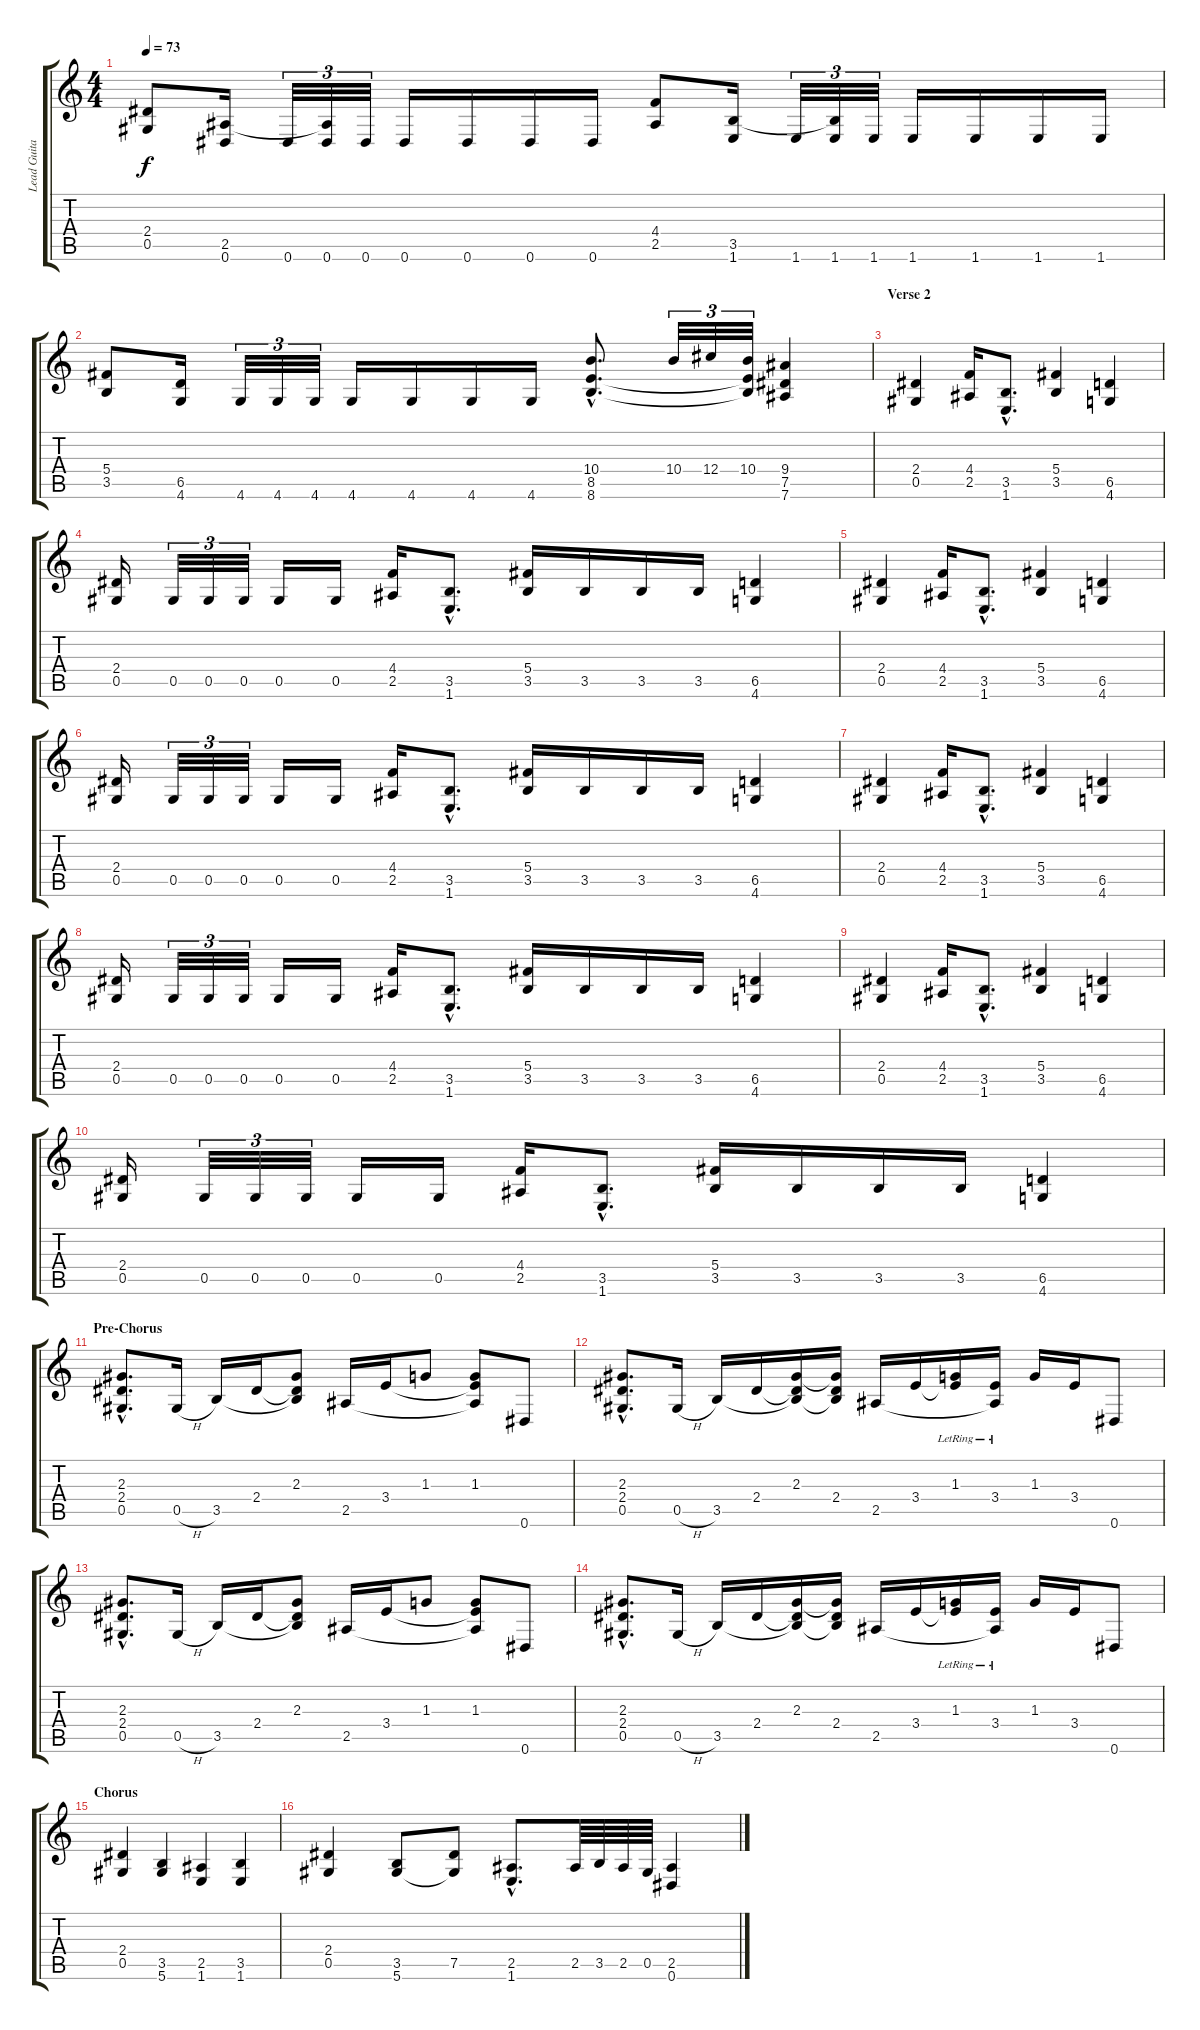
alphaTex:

\track ("Lead Guitar" "Lead Guita") {instrument distortionguitar}
\staff {score tabs}
\tuning (Eb4 Bb3 Gb3 Db3 Ab2 Eb2) {hide}
\ts (4 4)
\tempo 73
\clef g2
\ks c
(2.4 0.5).8{dy f} (2.5 0.6).16 0.6.32{tu (3 2)} (2.5{t} 0.6).32{tu (3 2)} 0.6.32{tu (3 2)} 0.6.16 0.6.16 0.6.16 0.6.16 (4.4 2.5).8 (3.5 1.6).16 1.6.32{tu (3 2)} (3.5{t} 1.6).32{tu (3 2)} 1.6.32{tu (3 2)} 1.6.16 1.6.16 1.6.16 1.6.16 |
(5.4 3.5).8 (6.5 4.6).16 4.6.32{tu (3 2)} 4.6.32{tu (3 2)} 4.6.32{tu (3 2)} 4.6.16 4.6.16 4.6.16 4.6.16 (10.4{hac} 8.5{hac} 8.6{hac}).8{d} 10.4.32{tu (3 2)} 12.4.32{tu (3 2)} (10.4 8.5{t} 8.6{t}).32{tu (3 2)} (9.4 7.5 7.6).4 |
\section ("" "Verse 2")
(2.4 0.5).4 (4.4 2.5).16 (3.5{hac} 1.6{hac}).8{d} (5.4 3.5).4 (6.5 4.6).4 |
(2.4 0.5).16 0.5.32{tu (3 2)} 0.5.32{tu (3 2)} 0.5.32{tu (3 2)} 0.5.16 0.5.16 (4.4 2.5).16 (3.5{hac} 1.6{hac}).8{d} (5.4 3.5).16 3.5.16 3.5.16 3.5.16 (6.5 4.6).4 |
(2.4 0.5).4 (4.4 2.5).16 (3.5{hac} 1.6{hac}).8{d} (5.4 3.5).4 (6.5 4.6).4 |
(2.4 0.5).16 0.5.32{tu (3 2)} 0.5.32{tu (3 2)} 0.5.32{tu (3 2)} 0.5.16 0.5.16 (4.4 2.5).16 (3.5{hac} 1.6{hac}).8{d} (5.4 3.5).16 3.5.16 3.5.16 3.5.16 (6.5 4.6).4 |
(2.4 0.5).4 (4.4 2.5).16 (3.5{hac} 1.6{hac}).8{d} (5.4 3.5).4 (6.5 4.6).4 |
(2.4 0.5).16 0.5.32{tu (3 2)} 0.5.32{tu (3 2)} 0.5.32{tu (3 2)} 0.5.16 0.5.16 (4.4 2.5).16 (3.5{hac} 1.6{hac}).8{d} (5.4 3.5).16 3.5.16 3.5.16 3.5.16 (6.5 4.6).4 |
(2.4 0.5).4 (4.4 2.5).16 (3.5{hac} 1.6{hac}).8{d} (5.4 3.5).4 (6.5 4.6).4 |
(2.4 0.5).16 0.5.32{tu (3 2)} 0.5.32{tu (3 2)} 0.5.32{tu (3 2)} 0.5.16 0.5.16 (4.4 2.5).16 (3.5{hac} 1.6{hac}).8{d} (5.4 3.5).16 3.5.16 3.5.16 3.5.16 (6.5 4.6).4 |
\section ("" "Pre-Chorus")
(2.3{hac} 2.4{hac} 0.5{hac}).8{d instrument acousticguitarsteel} 0.5{h}.16 3.5.16 2.4.16 (2.3 2.4{t} 3.5{t}).8 2.5.16 3.4.16 1.3.8 (1.3 3.4{t} 2.5{t}).8 0.6.8 |
(2.3{hac} 2.4{hac} 0.5{hac}).8{d} 0.5{h}.16 3.5.16 2.4.16 (2.3 2.4{t} 3.5{t}).16 (2.3{t} 2.4 3.5{t}).16 2.5.16 3.4.16 (1.3{lr} 3.4{t}).16 (3.4{lr} 2.5{t}).16 1.3.16 3.4.16 0.6.8 |
(2.3{hac} 2.4{hac} 0.5{hac}).8{d} 0.5{h}.16 3.5.16 2.4.16 (2.3 2.4{t} 3.5{t}).8 2.5.16 3.4.16 1.3.8 (1.3 3.4{t} 2.5{t}).8 0.6.8 |
(2.3{hac} 2.4{hac} 0.5{hac}).8{d} 0.5{h}.16 3.5.16 2.4.16 (2.3 2.4{t} 3.5{t}).16 (2.3{t} 2.4 3.5{t}).16 2.5.16 3.4.16 (1.3{lr} 3.4{t}).16 (3.4{lr} 2.5{t}).16 1.3.16 3.4.16 0.6.8 |
\section ("" "Chorus")
(2.4 0.5).4{instrument distortionguitar} (3.5 5.6).4 (2.5 1.6).4 (3.5 1.6).4 |
(2.4 0.5).4 (3.5 5.6).8 (7.5 5.6{t}).8 (2.5{hac} 1.6{hac}).8{d} 2.5.64 3.5.64 2.5.64 0.5.64 (2.5 0.6).4
